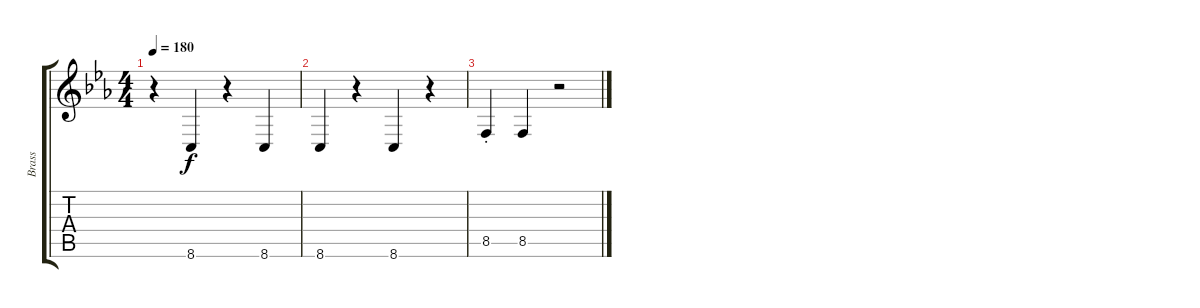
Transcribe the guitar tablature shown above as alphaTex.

\track ("Brass" "Brass") {instrument brasssection}
\staff {score tabs}
\tuning (E4 B3 G3 D3 A2 E2) {hide}
\ts (4 4)
\tempo 180
\clef g2
\ks cminor
r.4{dy f} 8.6.4 r.4 8.6.4 |
8.6.4 r.4 8.6.4 r.4 |
8.5{st}.4 8.5.4 r.2
